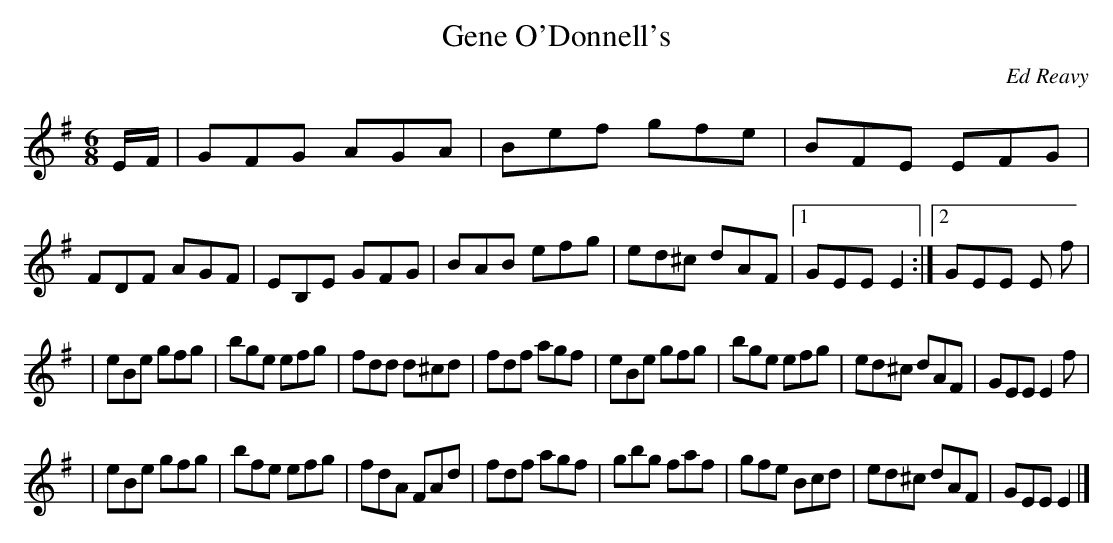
X:1
T:Gene O'Donnell's
C:Ed Reavy
M:6/8
L:1/8
K:G
E/2F/2 \
| GFG AGA | Bef gfe | BFE EFG | FDF AGF \
| EB,E GFG | BAB efg | ed^c dAF |1 GEE E2 :|2 GEE E f |
| eBe gfg | bge efg | fdd d^cd | fdf agf \
| eBe gfg | bge efg | ed^c dAF | GEE E2 f |
| eBe gfg | bfe efg | fdA FAd | fdf agf \
| gbg faf | gfe Bcd | ed^c dAF | GEE E2 |]
